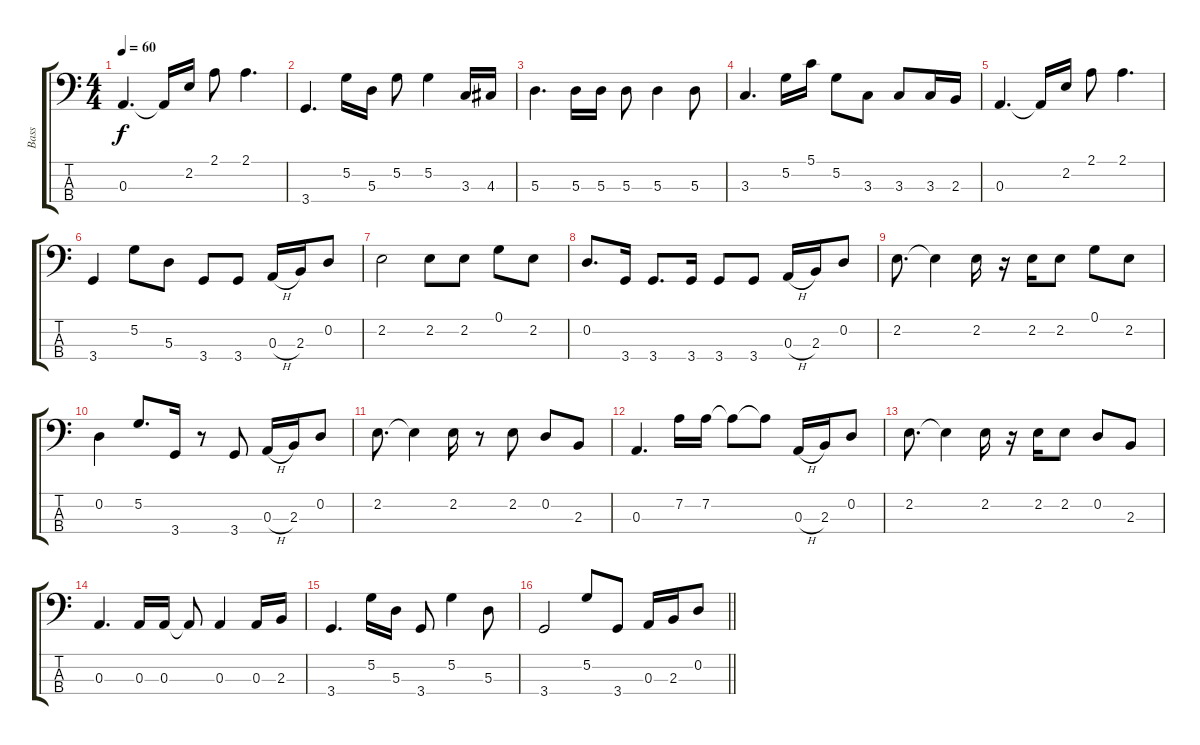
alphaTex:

\track ("Bass" "Bass") {instrument acousticbass}
\staff {score tabs}
\tuning (G2 D2 A1 E1) {hide}
\ts (4 4)
\tempo 60
\clef f4
\ks c
0.3.4{d dy f} 0.3{t}.16 2.2.16 2.1.8 2.1.4{d} |
3.4.4{d} 5.2.16 5.3.16 5.2.8 5.2.4 3.3.16 4.3.16 |
5.3.4{d} 5.3.16 5.3.16 5.3.8 5.3.4 5.3.8 |
3.3.4{d} 5.2.16 5.1.16 5.2.8 3.3.8 3.3.8 3.3.16 2.3.16 |
0.3.4{d} 0.3{t}.16 2.2.16 2.1.8 2.1.4{d} |
3.4.4 5.2.8 5.3.8 3.4.8 3.4.8 0.3{h}.16 2.3.16 0.2.8 |
2.2.2 2.2.8 2.2.8 0.1.8 2.2.8 |
0.2.8{d} 3.4.16 3.4.8{d} 3.4.16 3.4.8 3.4.8 0.3{h}.16 2.3.16 0.2.8 |
2.2.8{d} 2.2{t}.4 2.2.16 r.16 2.2.16 2.2.8 0.1.8 2.2.8 |
0.2.4 5.2.8{d} 3.4.16 r.8 3.4.8 0.3{h}.16 2.3.16 0.2.8 |
2.2.8{d} 2.2{t}.4 2.2.16 r.8 2.2.8 0.2.8 2.3.8 |
0.3.4{d} 7.2.16 7.2.16 7.2{t}.8 7.2{t}.8 0.3{h}.16 2.3.16 0.2.8 |
2.2.8{d} 2.2{t}.4 2.2.16 r.16 2.2.16 2.2.8 0.2.8 2.3.8 |
0.3.4{d} 0.3.16 0.3.16 0.3{t}.8 0.3.4 0.3.16 2.3.16 |
3.4.4{d} 5.2.16 5.3.16 3.4.8 5.2.4 5.3.8 |
\barLineRight lightlight
3.4.2 5.2.8 3.4.8 0.3.16 2.3.16 0.2.8
